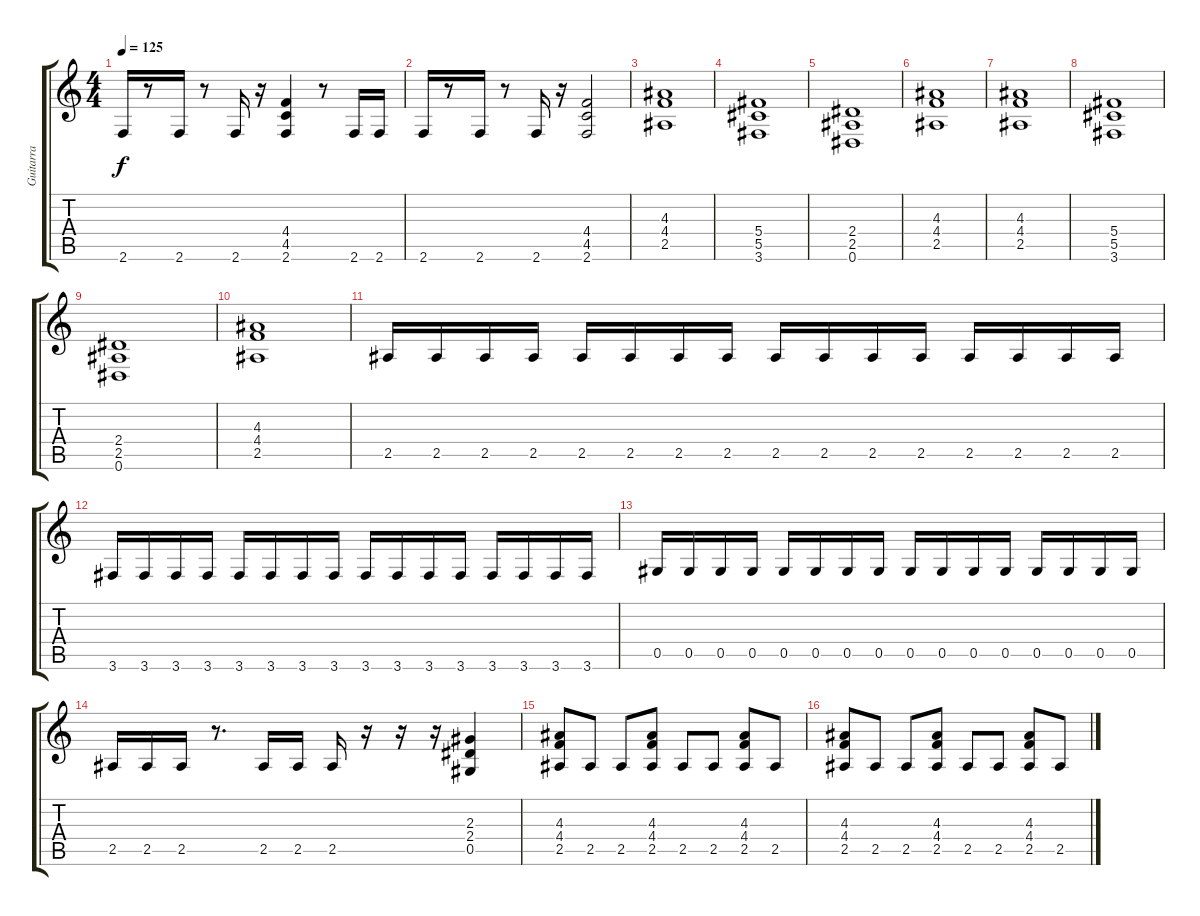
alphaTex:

\track ("Guitarra" "Guitarra") {instrument distortionguitar}
\staff {score tabs}
\tuning (Eb4 Bb3 Gb3 Db3 Ab2 Eb2) {hide}
\ts (4 4)
\tempo 125
\clef g2
\ks c
2.6.16{dy f} r.8 2.6.16 r.8 2.6.16 r.16 (4.4 4.5 2.6).4 r.8 2.6.16 2.6.16 |
2.6.16 r.8 2.6.16 r.8 2.6.16 r.16 (4.4 4.5 2.6).2 |
(4.3 4.4 2.5).1 |
(5.4 5.5 3.6).1 |
(2.4 2.5 0.6).1 |
(4.3 4.4 2.5).1 |
(4.3 4.4 2.5).1 |
(5.4 5.5 3.6).1 |
(2.4 2.5 0.6).1 |
(4.3 4.4 2.5).1 |
2.5.16 2.5.16 2.5.16 2.5.16 2.5.16 2.5.16 2.5.16 2.5.16 2.5.16 2.5.16 2.5.16 2.5.16 2.5.16 2.5.16 2.5.16 2.5.16 |
3.6.16 3.6.16 3.6.16 3.6.16 3.6.16 3.6.16 3.6.16 3.6.16 3.6.16 3.6.16 3.6.16 3.6.16 3.6.16 3.6.16 3.6.16 3.6.16 |
0.5.16 0.5.16 0.5.16 0.5.16 0.5.16 0.5.16 0.5.16 0.5.16 0.5.16 0.5.16 0.5.16 0.5.16 0.5.16 0.5.16 0.5.16 0.5.16 |
2.5.16 2.5.16 2.5.16 r.8{d} 2.5.16 2.5.16 2.5.16 r.16 r.16 r.16 (2.3 2.4 0.5).4 |
(4.3 4.4 2.5).8 2.5.8 2.5.8 (4.3 4.4 2.5).8 2.5.8 2.5.8 (4.3 4.4 2.5).8 2.5.8 |
(4.3 4.4 2.5).8 2.5.8 2.5.8 (4.3 4.4 2.5).8 2.5.8 2.5.8 (4.3 4.4 2.5).8 2.5.8
